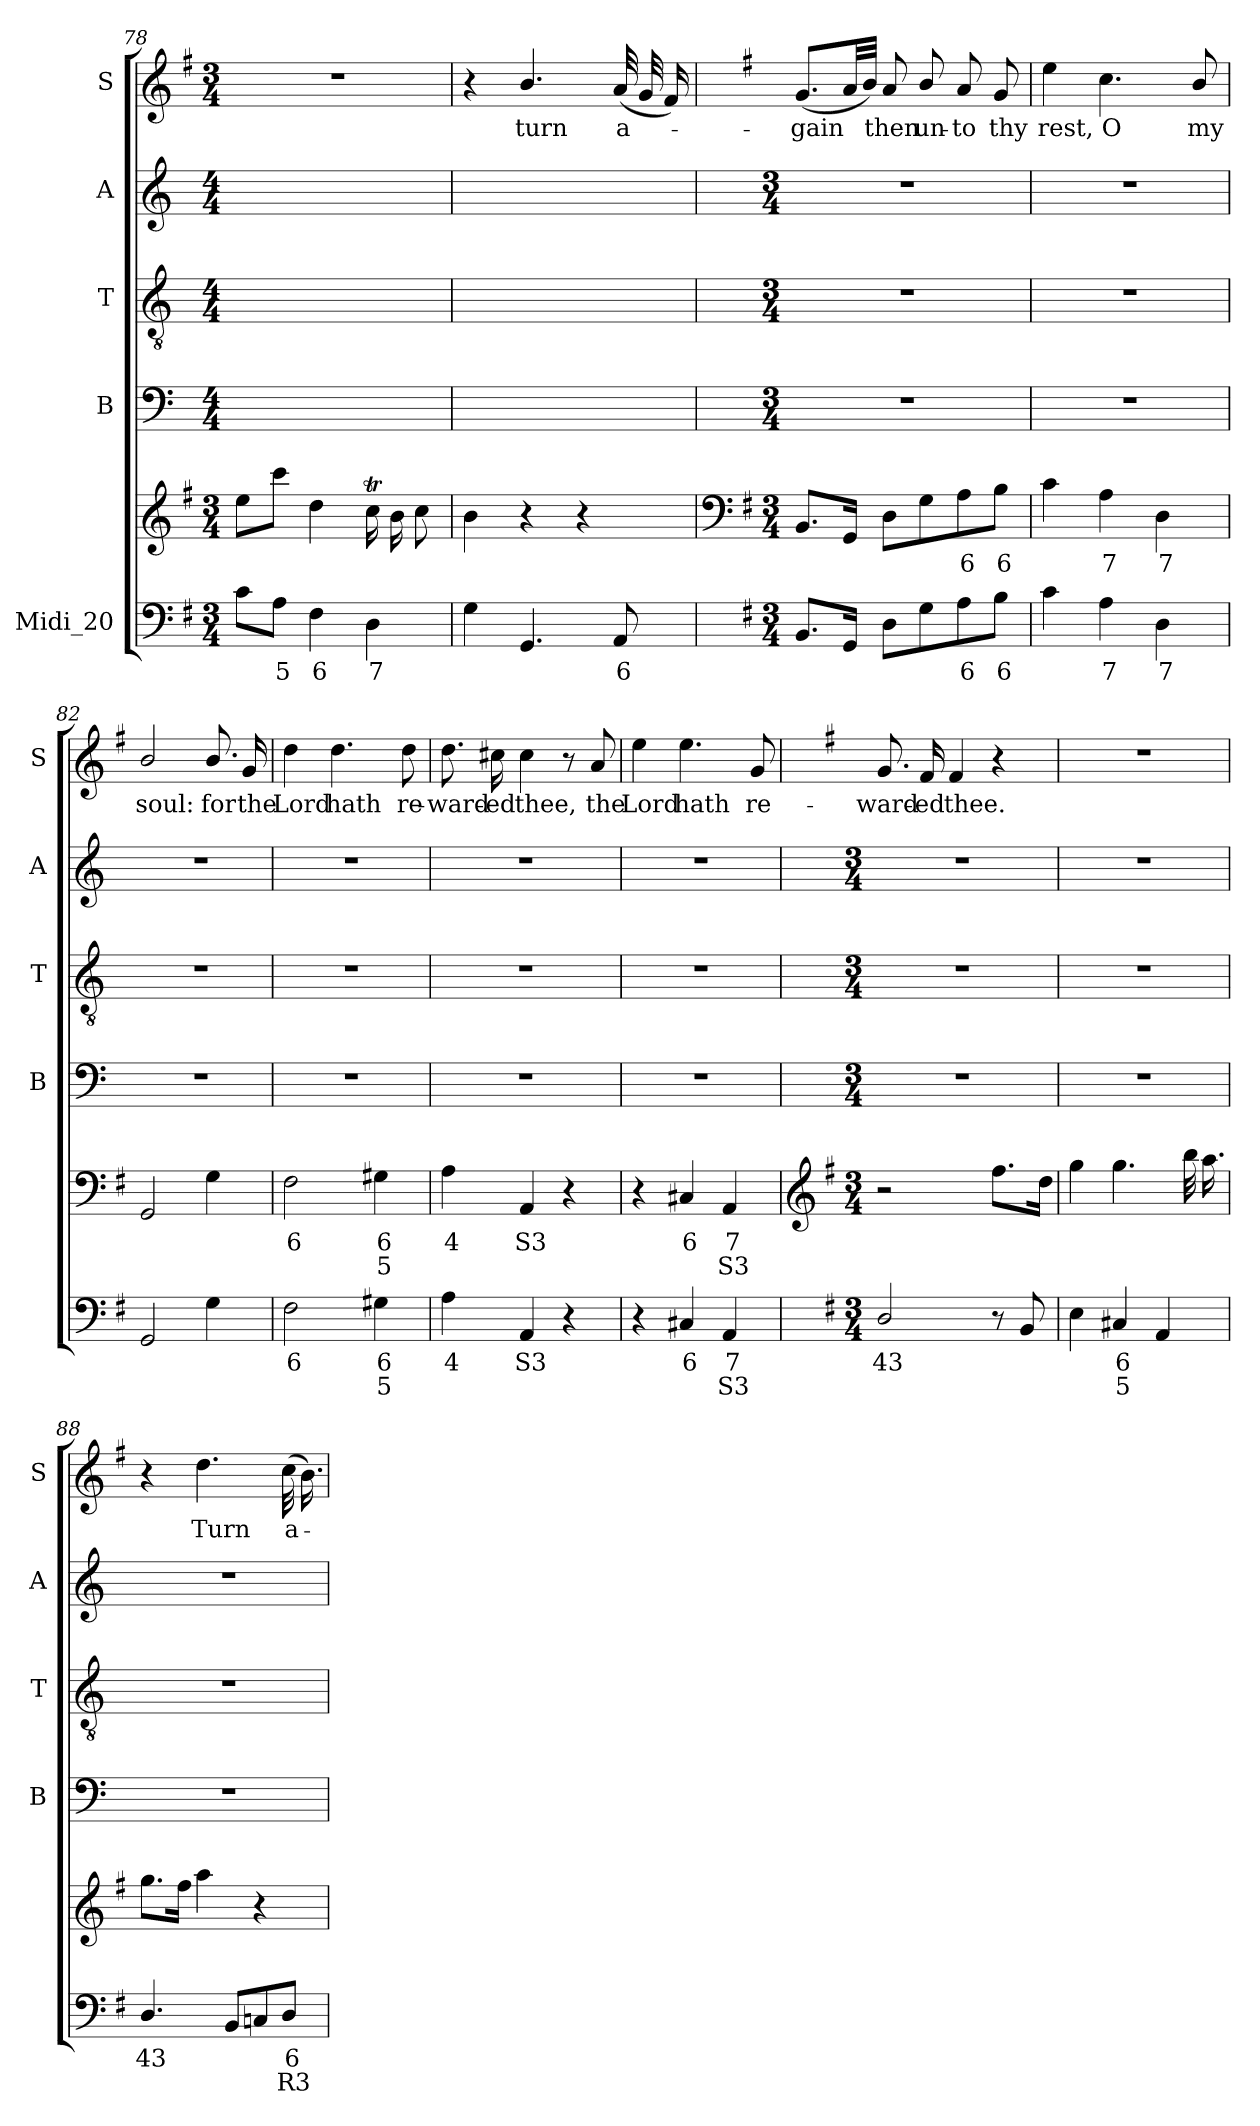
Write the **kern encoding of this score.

**kern	**text	**text	**kern	**text	**text	**kern	**kern	**kern	**kern	**text
*part5	*part5	*part5	*part5	*part5	*part5	*part4	*part3	*part2	*part1	*part1
*staff6	*staff6	*staff6	*staff5	*staff5	*staff5	*staff4	*staff3	*staff2	*staff1	*staff1
*I"Midi_20	*	*	*	*	*	*I"B	*I"T	*I"A	*I"S	*
*	*	*	*	*	*	*I'B	*I'T	*I'A	*I'S	*
*clefF4	*	*	*clefG2	*	*	*clefF4	*clefGv2	*clefG2	*clefG2	*
*k[f#]	*	*	*k[f#]	*	*	*k[]	*k[]	*k[]	*k[f#]	*
*G:	*	*	*G:	*	*	*C:	*C:	*C:	*G:	*
*M3/4	*	*	*M3/4	*	*	*M4/4	*M4/4	*M4/4	*M3/4	*
=78	=78	=78	=78	=78	=78	=78	=78	=78	=78	=78
!	!	!	!	!	!	!	!	!	!LO:N:vis=1	!
8cL	.	.	8eeL	.	.	2.r	2.r	2.r	2.r	.
!	!LO:LY:b	!	!	!	!	!	!	!	!	!
8AJ	5	.	8cccJ	.	.	.	.	.	.	.
!	!LO:LY:b	!	!	!	!	!	!	!	!	!
4F#	6	.	4dd	.	.	.	.	.	.	.
!	!LO:LY:b	!	!	!	!	!	!	!	!	!
4D	7	.	16ccTLL	.	.	.	.	.	.	.
.	.	.	16b	.	.	.	.	.	.	.
.	.	.	8ccJ	.	.	.	.	.	.	.
=79	=79	=79	=79	=79	=79	=79	=79	=79	=79	=79
4G	.	.	4b	.	.	2.r	2.r	2.r	4r	.
!	!	!	!	!	!	!	!	!	!	!LO:LY:b
4.GG	.	.	4r	.	.	.	.	.	4.b/	turn
.	.	.	4r	.	.	.	.	.	.	.
!	!LO:LY:b	!	!	!	!	!	!	!	!	!LO:LY:b
8AA	6	.	.	.	.	.	.	.	(<32aLLL	a-
.	.	.	.	.	.	.	.	.	32g	.
.	.	.	.	.	.	.	.	.	16f#JJ)	.
!!LO:LB:g=z
=80	=80	=80	=80	=80	=80	=80	=80	=80	=80	=80
*	*	*	*clefF4	*	*	*	*	*	*	*
*k[f#]	*	*	*k[f#]	*	*	*	*	*	*	*
*G:	*	*	*G:	*	*	*	*	*	*	*
*M3/4	*	*	*M3/4	*	*	*M3/4	*M3/4	*M3/4	*	*
!	!	!	!	!	!	!	!	!	!	!LO:LY:b
8.BBL	.	.	8.BBL	.	.	2.r	2.r	2.r	(<8.gL	gain
16GGJ	.	.	16GGJ	.	.	.	.	.	32aLL	.
.	.	.	.	.	.	.	.	.	32bJJJ)	.
!	!	!	!	!	!	!	!	!	!	!LO:LY:b
8DL	.	.	8DL	.	.	.	.	.	8a	then
!	!	!	!	!	!	!	!	!	!	!LO:LY:b
8G	.	.	8G	.	.	.	.	.	8b/	un-
!	!LO:LY:b	!	!	!LO:LY:b	!	!	!	!	!	!LO:LY:b
8A	6	.	8A	6	.	.	.	.	8a	-to
!	!LO:LY:b	!	!	!LO:LY:b	!	!	!	!	!	!LO:LY:b
8BJ	6	.	8BJ	6	.	.	.	.	8g	thy
=81	=81	=81	=81	=81	=81	=81	=81	=81	=81	=81
!	!	!	!	!	!	!	!	!	!	!LO:LY:b
4c	.	.	4c	.	.	2.r	2.r	2.r	4ee	rest,
!	!LO:LY:b	!	!	!LO:LY:b	!	!	!	!	!	!LO:LY:b
4A	7	.	4A	7	.	.	.	.	4.cc	O
!	!LO:LY:b	!	!	!LO:LY:b	!	!	!	!	!	!
4D	7	.	4D	7	.	.	.	.	.	.
!	!	!	!	!	!	!	!	!	!	!LO:LY:b
.	.	.	.	.	.	.	.	.	8b/	my
=82	=82	=82	=82	=82	=82	=82	=82	=82	=82	=82
!	!	!	!	!	!	!	!	!	!	!LO:LY:b
2GG	.	.	2GG	.	.	2.r	2.r	2.r	2b/	soul:
!	!	!	!	!	!	!	!	!	!	!LO:LY:b
4G	.	.	4G	.	.	.	.	.	8.b/	for
!	!	!	!	!	!	!	!	!	!	!LO:LY:b
.	.	.	.	.	.	.	.	.	16g	the
=83	=83	=83	=83	=83	=83	=83	=83	=83	=83	=83
!	!LO:LY:b	!	!	!LO:LY:b	!	!	!	!	!	!LO:LY:b
2F#	6	.	2F#	6	.	2.r	2.r	2.r	4dd	Lord
!	!	!	!	!	!	!	!	!	!	!LO:LY:b
.	.	.	.	.	.	.	.	.	4.dd	hath
!	!LO:LY:b	!LO:LY:b	!	!LO:LY:b	!LO:LY:b	!	!	!	!	!
4G#X	6	5	4G#X	6	5	.	.	.	.	.
!	!	!	!	!	!	!	!	!	!	!LO:LY:b
.	.	.	.	.	.	.	.	.	8dd	re-
=84	=84	=84	=84	=84	=84	=84	=84	=84	=84	=84
!	!LO:LY:b	!	!	!LO:LY:b	!	!	!	!	!	!LO:LY:b
4A	4	.	4A	4	.	2.r	2.r	2.r	8.dd	-ward-
!	!	!	!	!	!	!	!	!	!	!LO:LY:b
.	.	.	.	.	.	.	.	.	16cc#X	-ed
!	!LO:LY:b	!	!	!LO:LY:b	!	!	!	!	!	!LO:LY:b
4AA	S3	.	4AA	S3	.	.	.	.	4cc#	thee,
4r	.	.	4r	.	.	.	.	.	8r	.
!	!	!	!	!	!	!	!	!	!	!LO:LY:b
.	.	.	.	.	.	.	.	.	8a	the
=85	=85	=85	=85	=85	=85	=85	=85	=85	=85	=85
!	!	!	!	!	!	!	!	!	!	!LO:LY:b
4r	.	.	4r	.	.	2.r	2.r	2.r	4ee	Lord
!	!LO:LY:b	!	!	!LO:LY:b	!	!	!	!	!	!LO:LY:b
4C#X	6	.	4C#X	6	.	.	.	.	4.ee	hath
!	!LO:LY:b	!LO:LY:b	!	!LO:LY:b	!LO:LY:b	!	!	!	!	!
4AA	7	S3	4AA	7	S3	.	.	.	.	.
!	!	!	!	!	!	!	!	!	!	!LO:LY:b
.	.	.	.	.	.	.	.	.	8g	re-
!!LO:LB:g=z
=86	=86	=86	=86	=86	=86	=86	=86	=86	=86	=86
*	*	*	*clefG2	*	*	*	*	*	*	*
*k[f#]	*	*	*k[f#]	*	*	*	*	*	*	*
*G:	*	*	*G:	*	*	*	*	*	*	*
*M3/4	*	*	*M3/4	*	*	*M3/4	*M3/4	*M3/4	*	*
!	!LO:LY:b	!	!	!	!	!	!	!	!	!LO:LY:b
2D/	43	.	2r	.	.	2.r	2.r	2.r	8.g	-ward-
!	!	!	!	!	!	!	!	!	!	!LO:LY:b
.	.	.	.	.	.	.	.	.	16f#	-ed
!	!	!	!	!	!	!	!	!	!	!LO:LY:b
.	.	.	.	.	.	.	.	.	4f#	thee.
8r	.	.	8.ff#L	.	.	.	.	.	4r	.
8BB	.	.	.	.	.	.	.	.	.	.
.	.	.	16ddJ	.	.	.	.	.	.	.
=87	=87	=87	=87	=87	=87	=87	=87	=87	=87	=87
!	!	!	!	!	!	!	!	!	!LO:N:vis=1	!
4E	.	.	4gg	.	.	2.r	2.r	2.r	2.r	.
!	!LO:LY:b	!LO:LY:b	!	!	!	!	!	!	!	!
4C#X	6	5	4.gg	.	.	.	.	.	.	.
4AA	.	.	.	.	.	.	.	.	.	.
.	.	.	32bbLLL	.	.	.	.	.	.	.
.	.	.	16.aaJJ	.	.	.	.	.	.	.
=88	=88	=88	=88	=88	=88	=88	=88	=88	=88	=88
!	!LO:LY:b	!	!	!	!	!	!	!	!	!
4.D/	43	.	8.ggL	.	.	2.r	2.r	2.r	4r	.
.	.	.	16ff#J	.	.	.	.	.	.	.
!	!	!	!	!	!	!	!	!	!	!LO:LY:b
.	.	.	4aa	.	.	.	.	.	4.dd	Turn
8BBL	.	.	.	.	.	.	.	.	.	.
8Cn	.	.	4r	.	.	.	.	.	.	.
!	!LO:LY:b	!LO:LY:b	!	!	!	!	!	!	!	!LO:LY:b
8DJ	6	R3	.	.	.	.	.	.	(>32ccLLL	a-
.	.	.	.	.	.	.	.	.	16.bJJ)	.
=	=	=	=	=	=	=	=	=	=	=
*-	*-	*-	*-	*-	*-	*-	*-	*-	*-	*-
